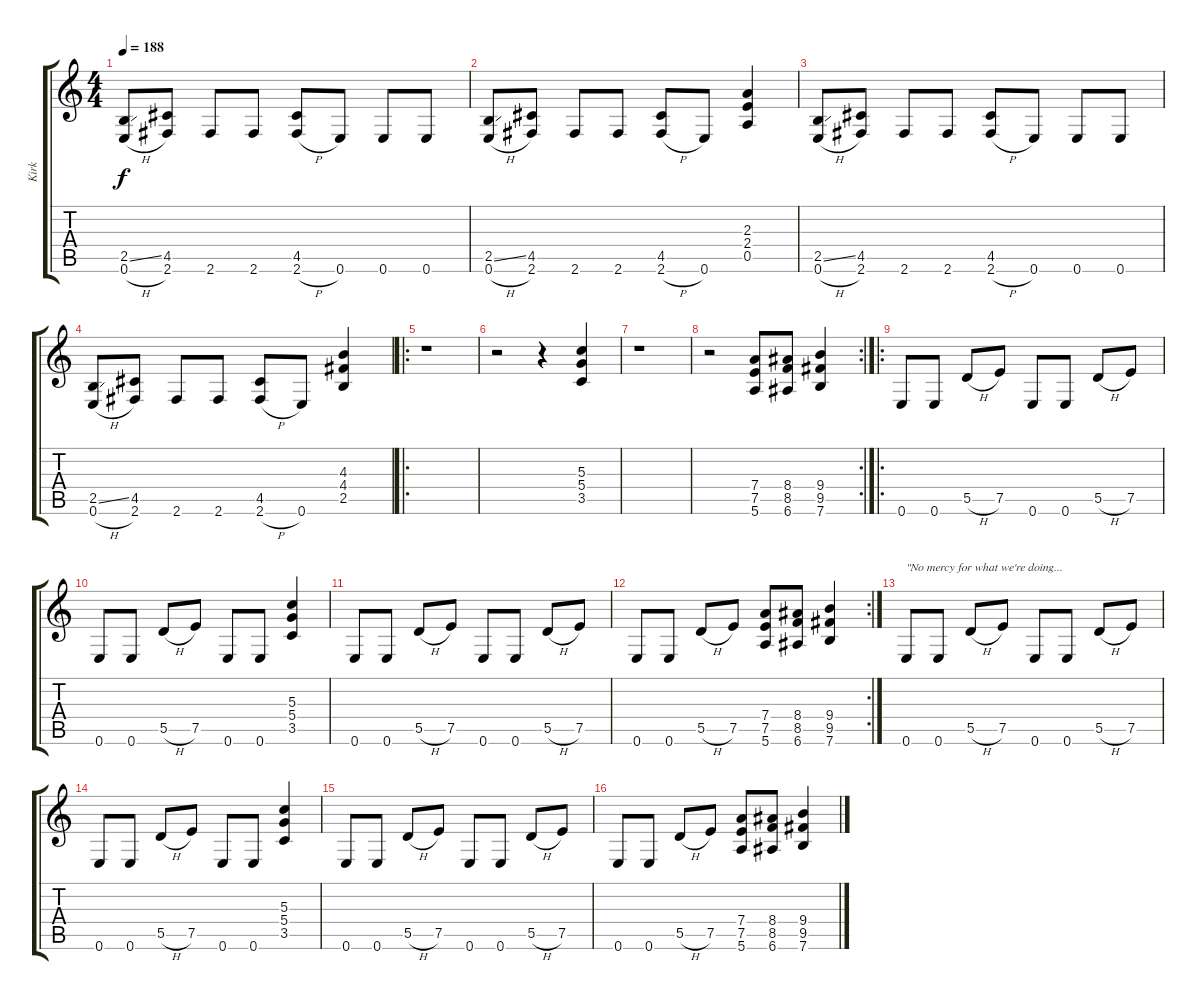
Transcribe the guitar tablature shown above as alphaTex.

\track ("Kirk" "Kirk") {instrument distortionguitar}
\staff {score tabs}
\tuning (E4 B3 G3 D3 A2 E2) {hide}
\ts (4 4)
\tempo 188
\clef g2
\ks c
(2.5{ss} 0.6{h}).8{dy f} (4.5 2.6).8 2.6.8 2.6.8 (4.5 2.6{h}).8 0.6.8 0.6.8 0.6.8 |
(2.5{ss} 0.6{h}).8 (4.5 2.6).8 2.6.8 2.6.8 (4.5 2.6{h}).8 0.6.8 (2.3 2.4 0.5).4 |
(2.5{ss} 0.6{h}).8 (4.5 2.6).8 2.6.8 2.6.8 (4.5 2.6{h}).8 0.6.8 0.6.8 0.6.8 |
(2.5{ss} 0.6{h}).8 (4.5 2.6).8 2.6.8 2.6.8 (4.5 2.6{h}).8 0.6.8 (4.3 4.4 2.5).4 |
\ro
r.1 |
r.2 r.4 (5.3 5.4 3.5).4 |
r.1 |
\rc 2
r.2 (7.4 7.5 5.6).8 (8.4 8.5 6.6).8 (9.4 9.5 7.6).4 |
\ro
0.6.8 0.6.8 5.5{h}.8 7.5.8 0.6.8 0.6.8 5.5{h}.8 7.5.8 |
0.6.8 0.6.8 5.5{h}.8 7.5.8 0.6.8 0.6.8 (5.3 5.4 3.5).4 |
0.6.8 0.6.8 5.5{h}.8 7.5.8 0.6.8 0.6.8 5.5{h}.8 7.5.8 |
\rc 2
0.6.8 0.6.8 5.5{h}.8 7.5.8 (7.4 7.5 5.6).8 (8.4 8.5 6.6).8 (9.4 9.5 7.6).4 |
0.6.8{txt "\"No mercy for what we're doing..."} 0.6.8 5.5{h}.8 7.5.8 0.6.8 0.6.8 5.5{h}.8 7.5.8 |
0.6.8 0.6.8 5.5{h}.8 7.5.8 0.6.8 0.6.8 (5.3 5.4 3.5).4 |
0.6.8 0.6.8 5.5{h}.8 7.5.8 0.6.8 0.6.8 5.5{h}.8 7.5.8 |
0.6.8 0.6.8 5.5{h}.8 7.5.8 (7.4 7.5 5.6).8 (8.4 8.5 6.6).8 (9.4 9.5 7.6).4
